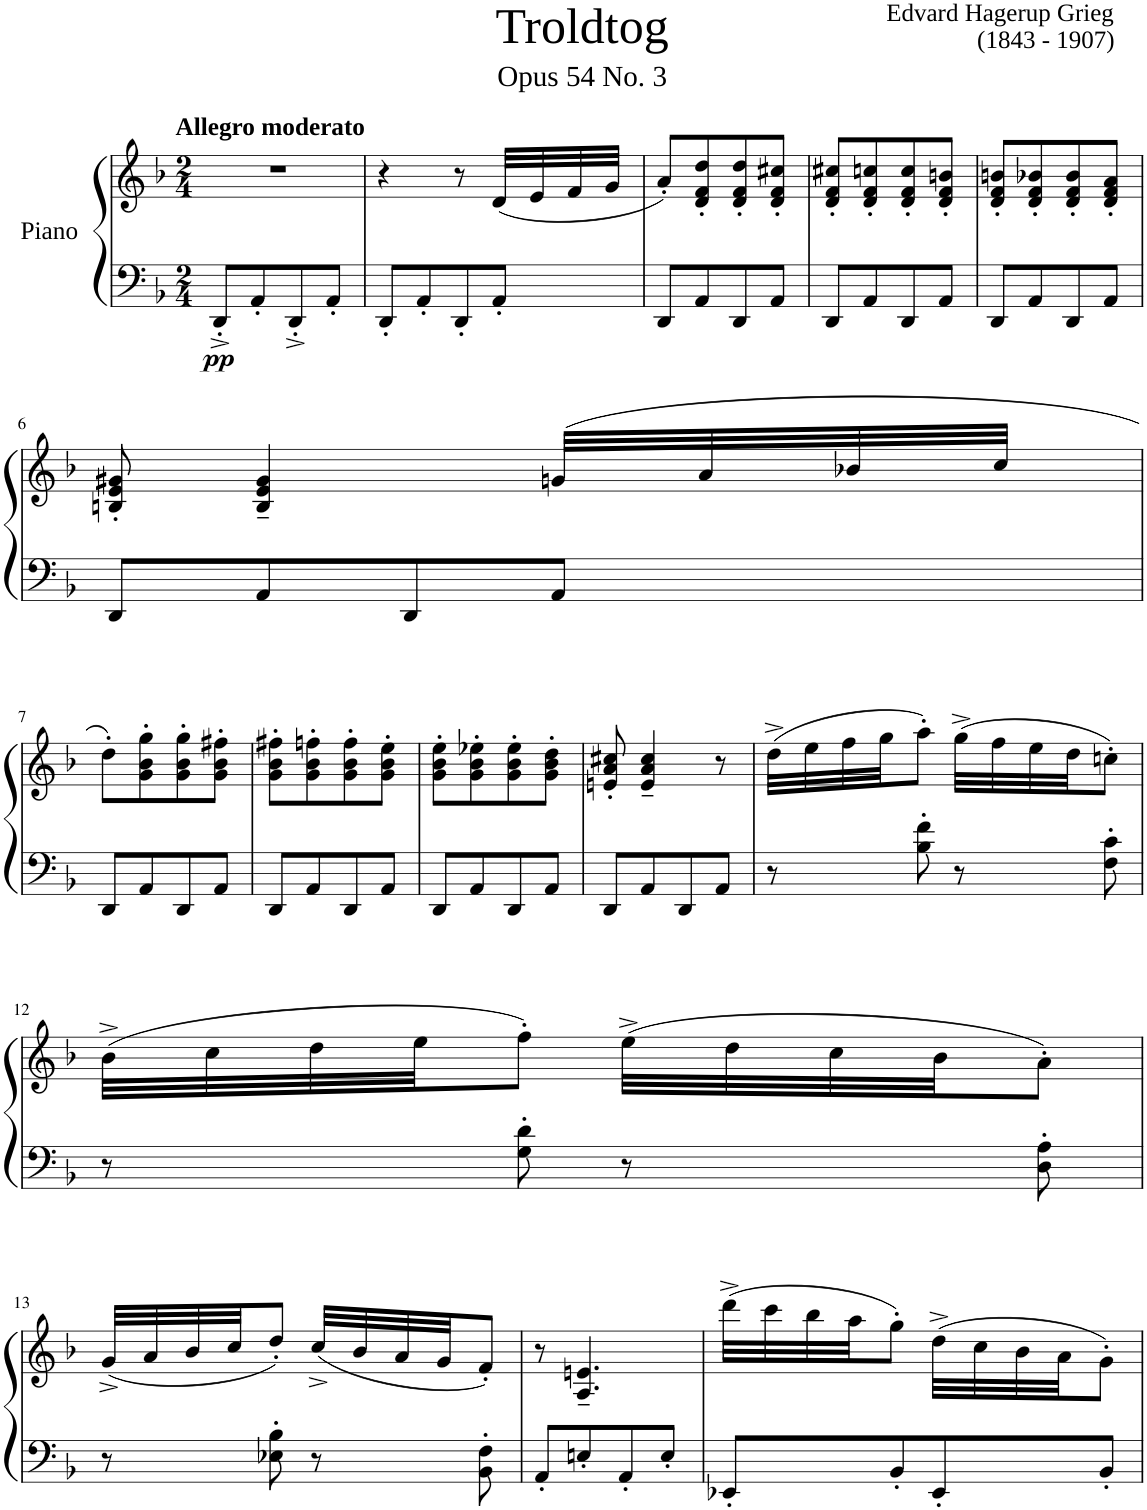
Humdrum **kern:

**kern	**kern	**dynam
*part1	*part1	*part1
*staff2	*staff1	*staff1/2
*I"Piano	*	*
*I'Pno	*	*
*clefF4	*clefG2	*
*k[b-]	*k[b-]	*
*M2/4	*M2/4	*
=1	=1	=1
!	!LO:TX:a:B:t=Allegro moderato	!
!	!	!LO:DY:b=2
8DD'^/L	2r	pp
8AA'/	.	.
8DD'^/	.	.
8AA'/J	.	.
=2	=2	=2
8DD'/L	4r	.
8AA'/	.	.
8DD'/	8r	.
8AA'/J	(32d/LLL	.
.	32e/	.
.	32f/	.
.	32g/JJJ	.
=3	=3	=3
8DD'/L	8a'/L)	.
8AA'/	8d/' 8f/' 8dd/'	.
8DD'/	8d/' 8f/' 8dd/'	.
8AA'/J	8d/' 8f/' 8cc#X/'J	.
=4	=4	=4
8DD'/L	8d/' 8f/' 8cc#X/'L	.
8AA'/	8d/' 8f/' 8ccn/'	.
8DD'/	8d/' 8f/' 8cc/'	.
8AA'/J	8d/' 8f/' 8bn/'J	.
=5	=5	=5
8DD'/L	8d/' 8f/' 8bn/'L	.
8AA'/	8d/' 8f/' 8b-X/'	.
8DD'/	8d/' 8f/' 8b-/'	.
8AA'/J	8d/' 8f/' 8a/'J	.
!!LO:LB:g=z
=6	=6	=6
8DD'/L	8Bn/' 8e/' 8g#X/'	.
8AA'/	4B/~ 4e/~ 4g#/~	.
8DD'/	.	.
8AA'/J	(>32gn/LLL	.
.	32a/	.
.	32b-X/	.
.	32cc/JJJ	.
!!LO:LB:g=z
=7	=7	=7
8DD'/L	8dd'\L)	.
8AA'/	8g\' 8b-\' 8gg\'	.
8DD'/	8g\' 8b-\' 8gg\'	.
8AA'/J	8g\' 8b-\' 8ff#X\'J	.
=8	=8	=8
8DD'/L	8g\' 8b-\' 8ff#X\'L	.
8AA'/	8g\' 8b-\' 8ffn\'	.
8DD'/	8g\' 8b-\' 8ff\'	.
8AA'/J	8g\' 8b-\' 8ee\'J	.
=9	=9	=9
8DD'/L	8g\' 8b-\' 8ee\'L	.
8AA'/	8g\' 8b-\' 8ee-X\'	.
8DD'/	8g\' 8b-\' 8ee-\'	.
8AA'/J	8g\' 8b-\' 8dd\'J	.
=10	=10	=10
8DD'/L	8en/' 8a/' 8cc#X/'	.
8AA'/	4e/~ 4a/~ 4cc#/~	.
8DD'/	.	.
8AA'/J	8r	.
=11	=11	=11
8r	(32dd^\LLL	.
.	32ee\	.
.	32ff\	.
.	32gg\JJ	.
8B-\' 8f\'	8aa'\J)	.
8r	(32gg^\LLL	.
.	32ff\	.
.	32ee\	.
.	32dd\JJ	.
8F\' 8c\'	8ccn'\J)	.
!!LO:LB:g=z
=12	=12	=12
8r	(32b-^\LLL	.
.	32cc\	.
.	32dd\	.
.	32ee\JJ	.
8G\' 8d\'	8ff'\J)	.
8r	(32ee^\LLL	.
.	32dd\	.
.	32cc\	.
.	32b-\JJ	.
8D\' 8A\'	8a'\J)	.
!!LO:LB:g=z
=13	=13	=13
8r	(32g^/LLL	.
.	32a/	.
.	32b-/	.
.	32cc/JJ	.
8E-X\' 8B-\'	8dd'/J)	.
8r	(32cc^/LLL	.
.	32b-/	.
.	32a/	.
.	32g/JJ	.
8BB-\' 8F\'	8f'/J)	.
=14	=14	=14
8AA'/L	8r	.
8En'/	4.A/~ 4.en/~	.
8AA'/	.	.
8E'/J	.	.
=15	=15	=15
8EE-X'/L	(32ddd^\LLL	.
.	32ccc\	.
.	32bb-\	.
.	32aa\JJ	.
8BB-'/	8gg'\J)	.
8EE-'/	(32dd^\LLL	.
.	32cc\	.
.	32b-\	.
.	32a\JJ	.
8BB-'/J	8g'\J)	.
=	=	=
*-	*-	*-
